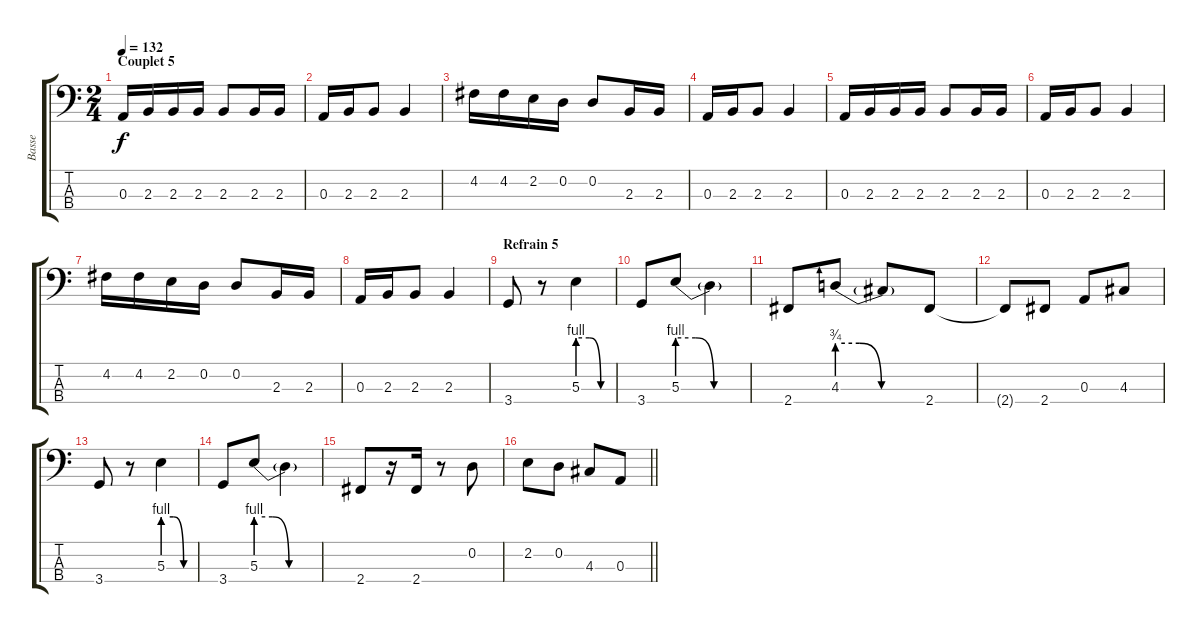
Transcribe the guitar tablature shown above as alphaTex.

\track ("Basse" "Basse") {instrument electricbassfinger}
\staff {score tabs}
\tuning (G2 D2 A1 E1) {hide}
\ts (2 4)
\section ("" "Couplet 5")
\tempo 132
\clef f4
\ks c
0.3.16{dy f} 2.3.16 2.3.16 2.3.16 2.3.8 2.3.16 2.3.16 |
0.3.16 2.3.16 2.3.8 2.3.4 |
4.2.16 4.2.16 2.2.16 0.2.16 0.2.8 2.3.16 2.3.16 |
0.3.16 2.3.16 2.3.8 2.3.4 |
0.3.16 2.3.16 2.3.16 2.3.16 2.3.8 2.3.16 2.3.16 |
0.3.16 2.3.16 2.3.8 2.3.4 |
4.2.16 4.2.16 2.2.16 0.2.16 0.2.8 2.3.16 2.3.16 |
0.3.16 2.3.16 2.3.8 2.3.4 |
\section ("" "Refrain 5")
3.4.8 r.8 5.3{be (custom 0 4 20 4 40 0 60 0)}.4 |
3.4.8 5.3{be (custom 0 4 15 4 30 0 40 0 60 0)}.8 5.3{t}.4 |
2.4.8 4.3{be (custom 0 3 15 3 30 0 40 0 60 0)}.8 4.3{t}.8 2.4.8 |
2.4{t}.8 2.4.8 0.3.8 4.3.8 |
3.4.8 r.8 5.3{be (custom 0 4 20 4 40 0 60 0)}.4 |
3.4.8 5.3{be (custom 0 4 15 4 30 0 40 0 60 0)}.8 5.3{t}.4 |
2.4.8 r.16 2.4.16 r.8 0.2.8 |
\barLineRight lightlight
2.2.8 0.2.8 4.3.8 0.3.8
